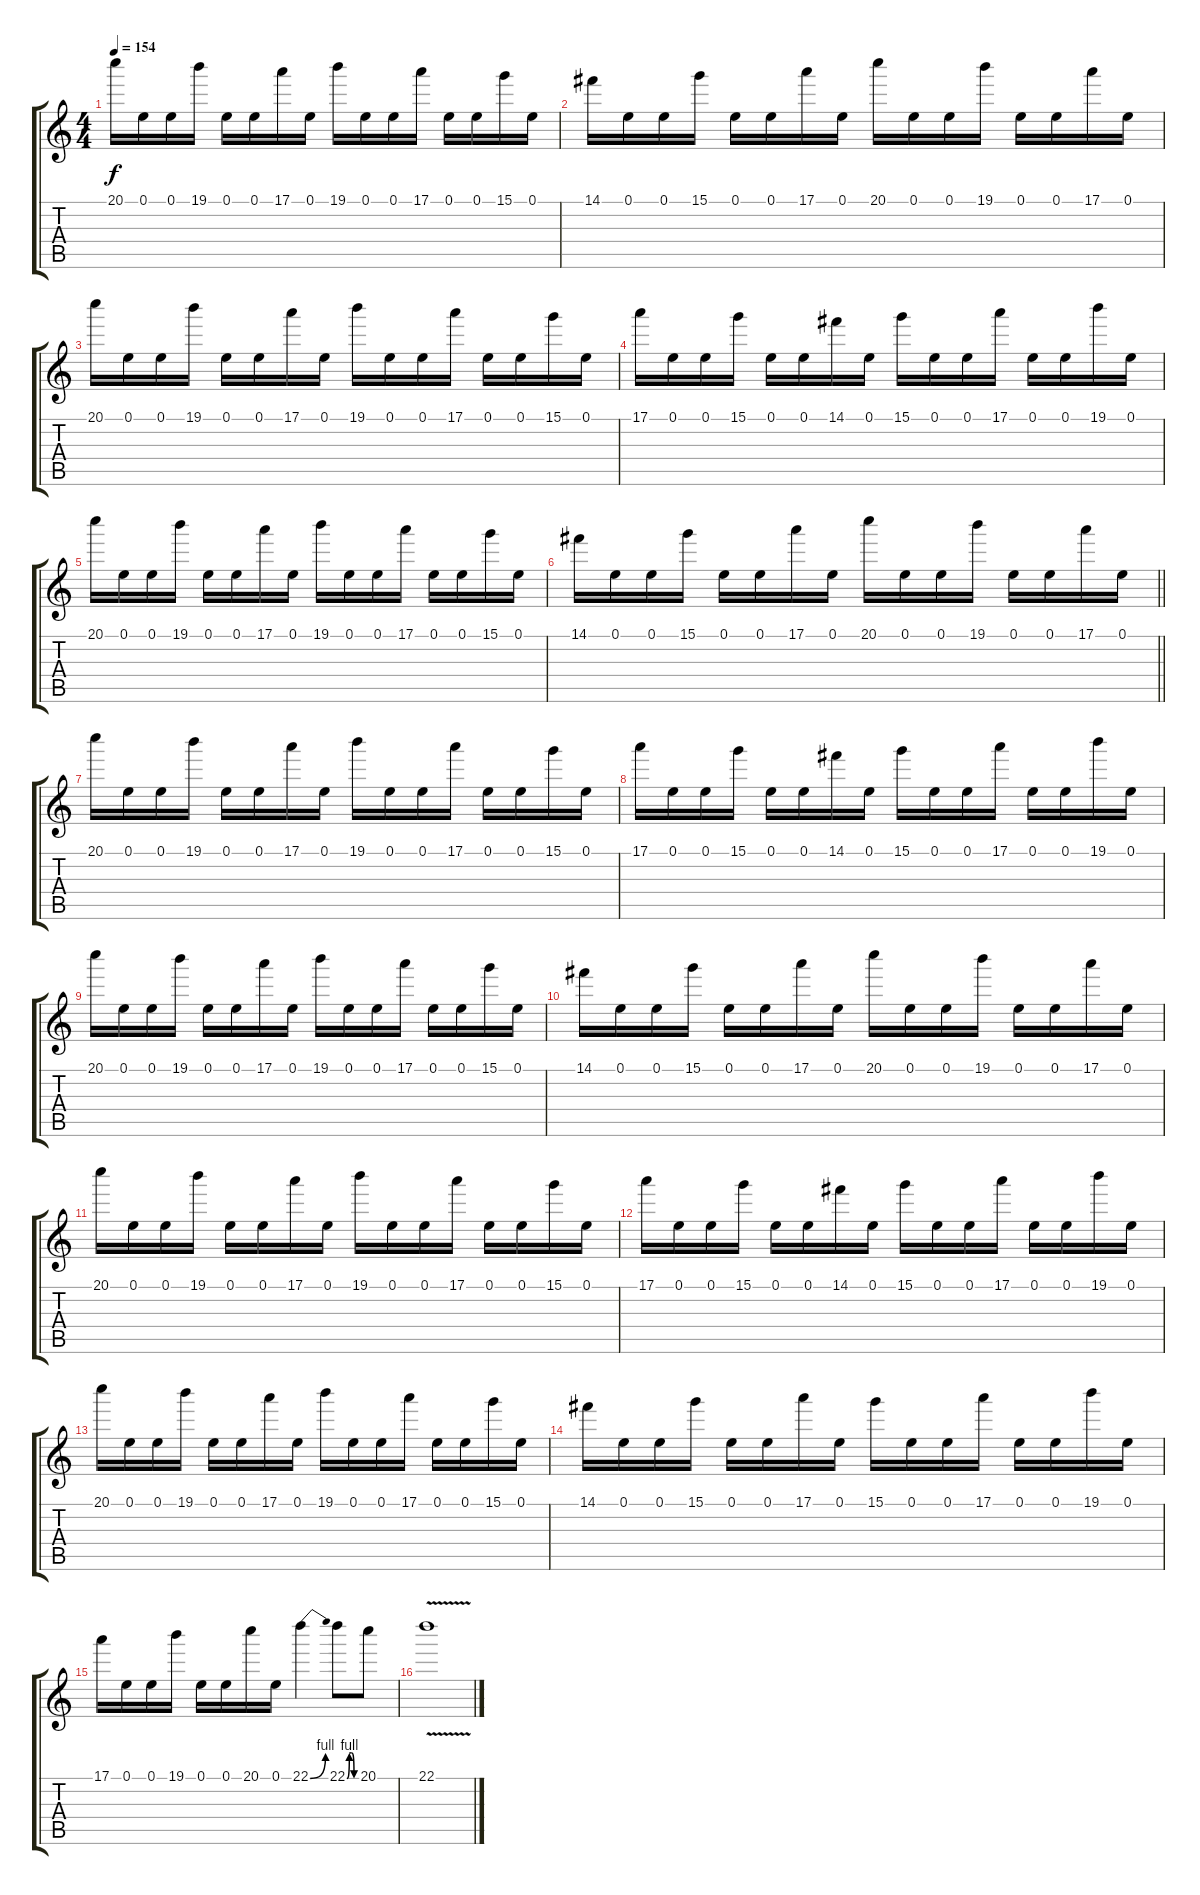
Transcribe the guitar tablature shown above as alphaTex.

\track "" {instrument distortionguitar}
\staff {score tabs}
\tuning (E4 B3 G3 D3 A2 E2) {hide}
\ts (4 4)
\tempo 154
\clef g2
\ks c
20.1.16{dy f} 0.1.16 0.1.16 19.1.16 0.1.16 0.1.16 17.1.16 0.1.16 19.1.16 0.1.16 0.1.16 17.1.16 0.1.16 0.1.16 15.1.16 0.1.16 |
14.1.16 0.1.16 0.1.16 15.1.16 0.1.16 0.1.16 17.1.16 0.1.16 20.1.16 0.1.16 0.1.16 19.1.16 0.1.16 0.1.16 17.1.16 0.1.16 |
20.1.16 0.1.16 0.1.16 19.1.16 0.1.16 0.1.16 17.1.16 0.1.16 19.1.16 0.1.16 0.1.16 17.1.16 0.1.16 0.1.16 15.1.16 0.1.16 |
17.1.16 0.1.16 0.1.16 15.1.16 0.1.16 0.1.16 14.1.16 0.1.16 15.1.16 0.1.16 0.1.16 17.1.16 0.1.16 0.1.16 19.1.16 0.1.16 |
20.1.16 0.1.16 0.1.16 19.1.16 0.1.16 0.1.16 17.1.16 0.1.16 19.1.16 0.1.16 0.1.16 17.1.16 0.1.16 0.1.16 15.1.16 0.1.16 |
\barLineRight lightlight
14.1.16 0.1.16 0.1.16 15.1.16 0.1.16 0.1.16 17.1.16 0.1.16 20.1.16 0.1.16 0.1.16 19.1.16 0.1.16 0.1.16 17.1.16 0.1.16 |
20.1.16 0.1.16 0.1.16 19.1.16 0.1.16 0.1.16 17.1.16 0.1.16 19.1.16 0.1.16 0.1.16 17.1.16 0.1.16 0.1.16 15.1.16 0.1.16 |
17.1.16 0.1.16 0.1.16 15.1.16 0.1.16 0.1.16 14.1.16 0.1.16 15.1.16 0.1.16 0.1.16 17.1.16 0.1.16 0.1.16 19.1.16 0.1.16 |
20.1.16 0.1.16 0.1.16 19.1.16 0.1.16 0.1.16 17.1.16 0.1.16 19.1.16 0.1.16 0.1.16 17.1.16 0.1.16 0.1.16 15.1.16 0.1.16 |
14.1.16 0.1.16 0.1.16 15.1.16 0.1.16 0.1.16 17.1.16 0.1.16 20.1.16 0.1.16 0.1.16 19.1.16 0.1.16 0.1.16 17.1.16 0.1.16 |
20.1.16 0.1.16 0.1.16 19.1.16 0.1.16 0.1.16 17.1.16 0.1.16 19.1.16 0.1.16 0.1.16 17.1.16 0.1.16 0.1.16 15.1.16 0.1.16 |
17.1.16 0.1.16 0.1.16 15.1.16 0.1.16 0.1.16 14.1.16 0.1.16 15.1.16 0.1.16 0.1.16 17.1.16 0.1.16 0.1.16 19.1.16 0.1.16 |
20.1.16 0.1.16 0.1.16 19.1.16 0.1.16 0.1.16 17.1.16 0.1.16 19.1.16 0.1.16 0.1.16 17.1.16 0.1.16 0.1.16 15.1.16 0.1.16 |
14.1.16 0.1.16 0.1.16 15.1.16 0.1.16 0.1.16 17.1.16 0.1.16 15.1.16 0.1.16 0.1.16 17.1.16 0.1.16 0.1.16 19.1.16 0.1.16 |
17.1.16 0.1.16 0.1.16 19.1.16 0.1.16 0.1.16 20.1.16 0.1.16 22.1{be (bend 0 0 60 4)}.4 22.1{be (custom 0 0 15 4 30 4 45 0 60 0)}.8 20.1.8 |
22.1{v}.1
